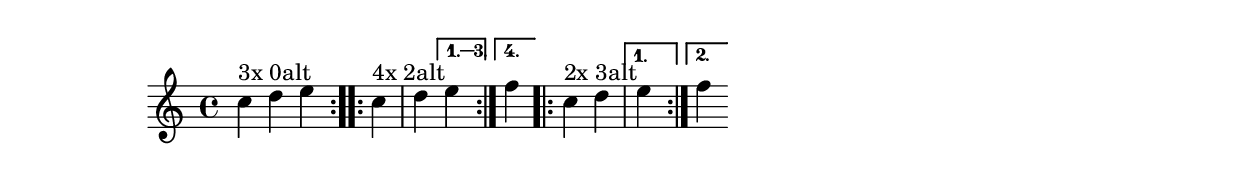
\version "2.19.21"

\header{
  texidoc="
Volta (Semi folded) behavior.  Voltas can start on non-bar line moments.
If they don't bar lines should still be shown.
"
}

#(ly:set-option 'warning-as-error #t)
%% One warning for the \repeat and one for the \alternative.
#(ly:expect-warning (G_ "More alternatives than repeats.  Junking excess alternatives"))
#(ly:expect-warning (G_ "More alternatives than repeats.  Junking excess alternatives"))

\context Voice \relative {
  %% repeat non aligning with bar lines.
  \repeat volta 3 { c''^"3x 0alt" d e }
  %% less alts than body
  \repeat volta 4 { c^"4x 2alt" d } \alternative { e f }
  %% more alts than body
  \repeat volta 2 { c^"2x 3alt" d } \alternative { e f g }
}
